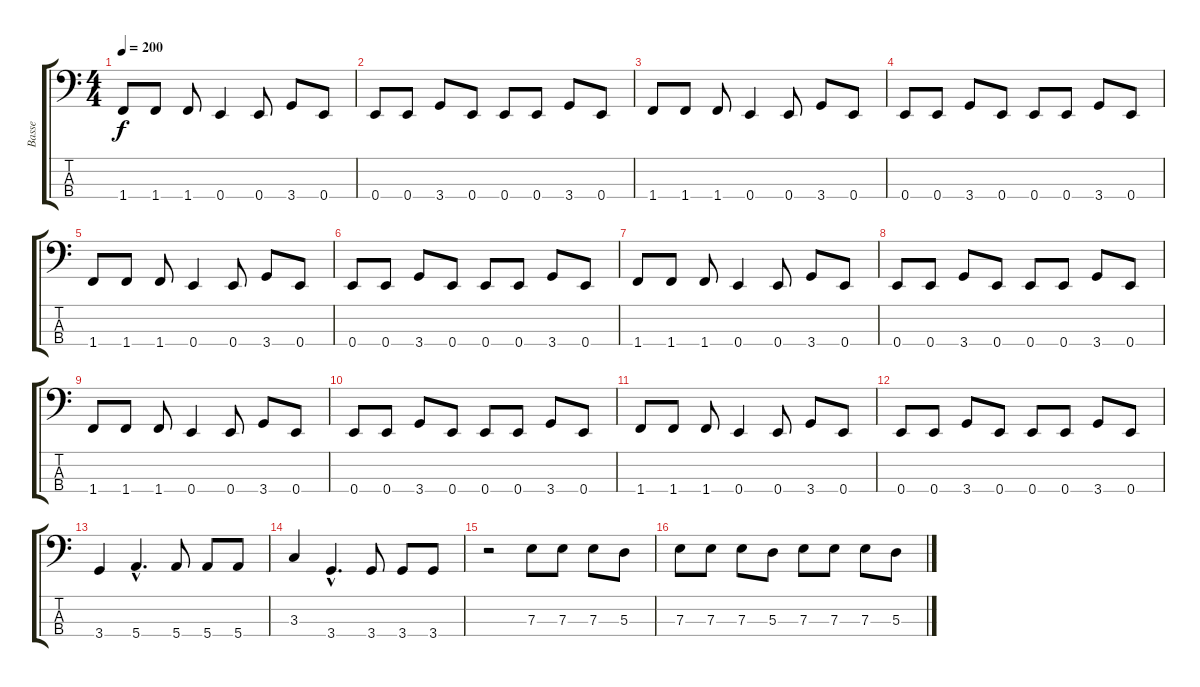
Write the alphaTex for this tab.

\track ("Basse" "Basse") {instrument electricbasspick}
\staff {score tabs}
\tuning (G2 D2 A1 E1) {hide}
\ts (4 4)
\tempo 200
\clef f4
\ks c
1.4.8{dy f} 1.4.8 1.4.8 0.4.4 0.4.8 3.4.8 0.4.8 |
0.4.8 0.4.8 3.4.8 0.4.8 0.4.8 0.4.8 3.4.8 0.4.8 |
1.4.8 1.4.8 1.4.8 0.4.4 0.4.8 3.4.8 0.4.8 |
0.4.8 0.4.8 3.4.8 0.4.8 0.4.8 0.4.8 3.4.8 0.4.8 |
1.4.8 1.4.8 1.4.8 0.4.4 0.4.8 3.4.8 0.4.8 |
0.4.8 0.4.8 3.4.8 0.4.8 0.4.8 0.4.8 3.4.8 0.4.8 |
1.4.8 1.4.8 1.4.8 0.4.4 0.4.8 3.4.8 0.4.8 |
0.4.8 0.4.8 3.4.8 0.4.8 0.4.8 0.4.8 3.4.8 0.4.8 |
1.4.8 1.4.8 1.4.8 0.4.4 0.4.8 3.4.8 0.4.8 |
0.4.8 0.4.8 3.4.8 0.4.8 0.4.8 0.4.8 3.4.8 0.4.8 |
1.4.8 1.4.8 1.4.8 0.4.4 0.4.8 3.4.8 0.4.8 |
0.4.8 0.4.8 3.4.8 0.4.8 0.4.8 0.4.8 3.4.8 0.4.8 |
3.4.4 5.4{hac}.4{d} 5.4.8 5.4.8 5.4.8 |
3.3.4 3.4{hac}.4{d} 3.4.8 3.4.8 3.4.8 |
r.2 7.3.8 7.3.8 7.3.8 5.3.8 |
7.3.8 7.3.8 7.3.8 5.3.8 7.3.8 7.3.8 7.3.8 5.3.8
